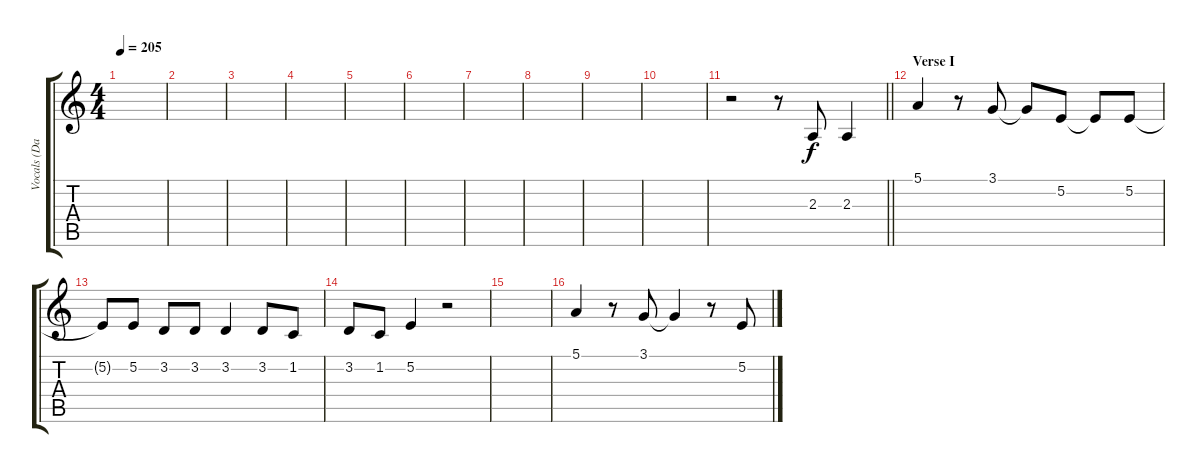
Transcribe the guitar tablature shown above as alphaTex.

\track ("Vocals (Dave Mustaine)" "Vocals (Da") {instrument lead2sawtooth}
\staff {score tabs}
\tuning (E4 B3 G3 D3 A2 E2) {hide}
\ts (4 4)
\tempo 205
\clef g2
\ks c
|
|
|
|
|
|
|
|
|
|
\barLineRight lightlight
r.2 r.8 2.3.8 2.3.4 |
\section ("" "Verse I")
5.1.4 r.8 3.1.8 3.1{t}.8 5.2.8 5.2{t}.8 5.2.8 |
5.2{t}.8 5.2.8 3.2.8 3.2.8 3.2.4 3.2.8 1.2.8 |
3.2.8 1.2.8 5.2.4 r.2 |
|
5.1.4 r.8 3.1.8 3.1{t}.4 r.8 5.2.8
